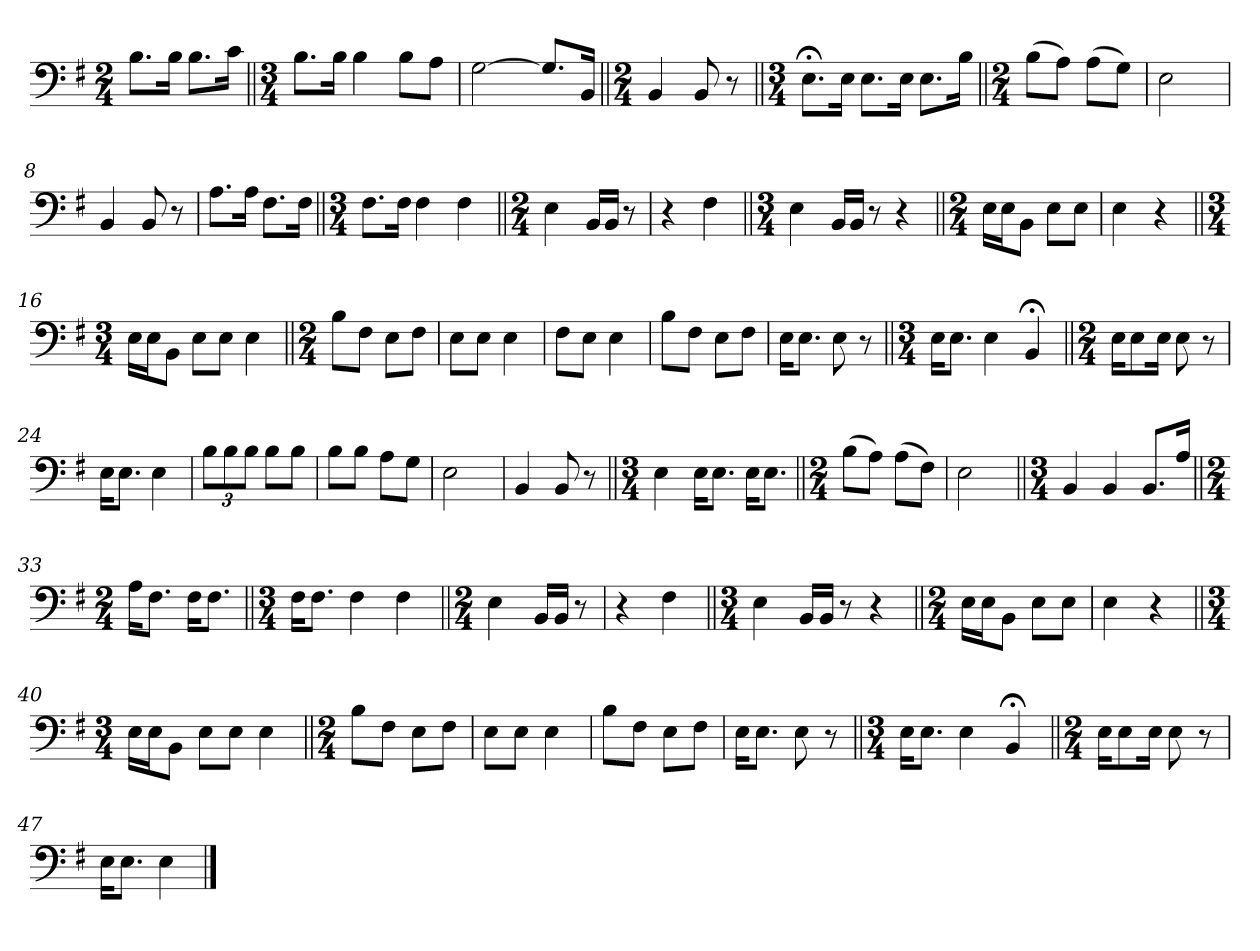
**kern
*part1
*staff1
*clefF4
*k[f#]
*M2/4
=1
8.B\L
16B\Jk
8.B\L
16c\Jk
=2||
*M3/4
8.B\L
16B\Jk
4B\
8B\L
8A\J
=3
[2G\
8.G/L]
16BB/Jk
=4||
*M2/4
4BB/
8BB/
8r
=5||
*M3/4
8.E;<\L
16E\Jk
8.E\L
16E\Jk
8.E\L
16B\Jk
=6||
*M2/4
(8B\L
8A\J)
(8A\L
8G\J)
=7
2E\
=8
4BB/
8BB/
8r
=9
8.A\L
16A\Jk
8.F#\L
16F#\Jk
=10||
*M3/4
8.F#\L
16F#\Jk
4F#\
4F#\
=11||
*M2/4
4E\
16BB/LL
16BB/JJ
8r
=12
4r
4F#\
=13||
*M3/4
4E\
16BB/LL
16BB/JJ
8r
4r
=14||
*M2/4
16E\LL
16E\J
8BB\J
8E\L
8E\J
=15
4E\
4r
=16||
*M3/4
16E\LL
16E\J
8BB\J
8E\L
8E\J
4E\
=17||
*M2/4
8B\L
8F#\J
8E\L
8F#\J
=18
8E\L
8E\J
4E\
=19
8F#\L
8E\J
4E\
=20
8B\L
8F#\J
8E\L
8F#\J
=21
16E\KL
8.E\J
8E\
8r
=22||
*M3/4
16E\KL
8.E\J
4E\
4BB;</
=23||
*M2/4
16E\KL
8E\
16E\Jk
8E\
8r
=24
16E\KL
8.E\J
4E\
=25
12B\L
12B\
12B\J
8B\L
8B\J
=26
8B\L
8B\J
8A\L
8G\J
=27
2E\
=28
4BB/
8BB/
8r
=29||
*M3/4
4E\
16E\KL
8.E\J
16E\KL
8.E\J
=30||
*M2/4
(8B\L
8A\J)
(8A\L
8F#\J)
=31
2E\
=32||
*M3/4
4BB/
4BB/
8.BB/L
16A/Jk
=33||
*M2/4
16A\KL
8.F#\J
16F#\KL
8.F#\J
=34||
*M3/4
16F#\KL
8.F#\J
4F#\
4F#\
=35||
*M2/4
4E\
16BB/LL
16BB/JJ
8r
=36
4r
4F#\
=37||
*M3/4
4E\
16BB/LL
16BB/JJ
8r
4r
=38||
*M2/4
16E\LL
16E\J
8BB\J
8E\L
8E\J
=39
4E\
4r
=40||
*M3/4
16E\LL
16E\J
8BB\J
8E\L
8E\J
4E\
=41||
*M2/4
8B\L
8F#\J
8E\L
8F#\J
=42
8E\L
8E\J
4E\
=43
8B\L
8F#\J
8E\L
8F#\J
=44
16E\KL
8.E\J
8E\
8r
=45||
*M3/4
16E\KL
8.E\J
4E\
4BB;</
=46||
*M2/4
16E\KL
8E\
16E\Jk
8E\
8r
=47
16E\KL
8.E\J
4E\
==
*-
